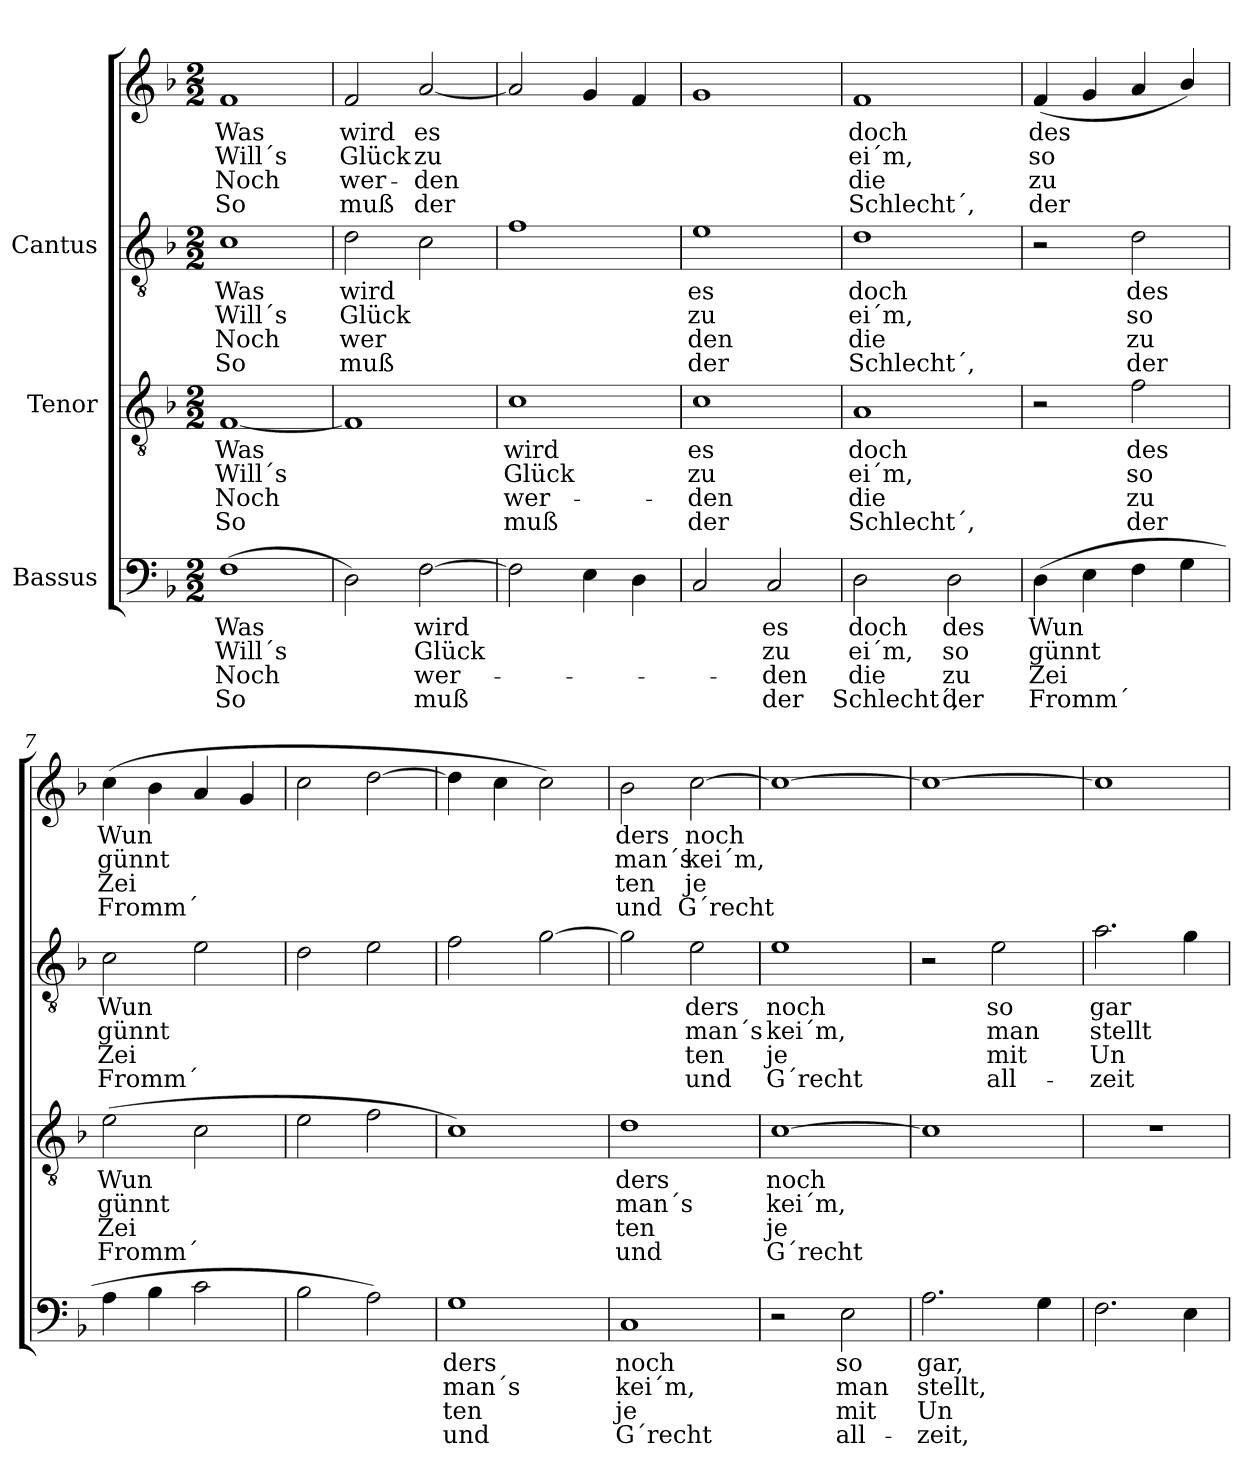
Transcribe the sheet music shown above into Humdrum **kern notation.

**kern	**text	**text	**text	**text	**kern	**text	**text	**text	**text	**kern	**text	**text	**text	**text	**kern	**text	**text	**text	**text
*part3	*part3	*part3	*part3	*part3	*part2	*part2	*part2	*part2	*part2	*part1	*part1	*part1	*part1	*part1	*part1	*part1	*part1	*part1	*part1
*staff4	*staff4	*staff4	*staff4	*staff4	*staff3	*staff3	*staff3	*staff3	*staff3	*staff2	*staff2	*staff2	*staff2	*staff2	*staff1	*staff1	*staff1	*staff1	*staff1
*I"Bassus	*	*	*	*	*I"Tenor	*	*	*	*	*I"Cantus	*	*	*	*	*	*	*	*	*
!!LO:PB:g=z
*stria5	*	*	*	*	*stria5	*	*	*	*	*stria5	*	*	*	*	*stria5	*	*	*	*
*clefF4	*	*	*	*	*clefGv2	*	*	*	*	*clefGv2	*	*	*	*	*clefG2	*	*	*	*
*k[b-]	*	*	*	*	*k[b-]	*	*	*	*	*k[b-]	*	*	*	*	*k[b-]	*	*	*	*
*F:	*	*	*	*	*F:	*	*	*	*	*F:	*	*	*	*	*F:	*	*	*	*
*M2/2	*	*	*	*	*M2/2	*	*	*	*	*M2/2	*	*	*	*	*M2/2	*	*	*	*
*MM192	*	*	*	*	*MM192	*	*	*	*	*MM192	*	*	*	*	*MM192	*	*	*	*
=1	=1	=1	=1	=1	=1	=1	=1	=1	=1	=1	=1	=1	=1	=1	=1	=1	=1	=1	=1
!	!LO:LY:b:cj	!LO:LY:b:cj	!LO:LY:b:cj	!LO:LY:b:cj	!	!LO:LY:b:cj	!LO:LY:b:cj	!LO:LY:b:cj	!LO:LY:b:cj	!	!LO:LY:b:cj	!LO:LY:b:cj	!LO:LY:b:cj	!LO:LY:b:cj	!	!LO:LY:b:cj	!LO:LY:b:cj	!LO:LY:b:cj	!LO:LY:b:cj
(>1F	Was	Will´s	Noch	So	[<1F	Was	Will´s	Noch	So	1c	Was	Will´s	Noch	So	1f	Was	Will´s	Noch	So
=2	=2	=2	=2	=2	=2	=2	=2	=2	=2	=2	=2	=2	=2	=2	=2	=2	=2	=2	=2
!	!LO:LY:b:cj	!LO:LY:b:cj	!LO:LY:b:cj	!LO:LY:b:cj	!	!	!	!	!	!	!LO:LY:b:cj	!LO:LY:b:cj	!LO:LY:b:cj	!LO:LY:b:cj	!	!LO:LY:b:cj	!LO:LY:b:cj	!LO:LY:b:cj	!LO:LY:b:cj
2D\)	.	.	.	.	1F]	.	.	.	.	2d\	wird	Glück	wer-	-muß	2f/	wird	Glück	wer-	-muß
!	!LO:LY:b:cj	!LO:LY:b:cj	!LO:LY:b:cj	!LO:LY:b:cj	!	!	!	!	!	!	!LO:LY:b:cj	!LO:LY:b:cj	!LO:LY:b:cj	!LO:LY:b:cj	!	!LO:LY:b:cj	!LO:LY:b:cj	!LO:LY:b:cj	!LO:LY:b:cj
[>2F\	wird	Glück	wer-	-muß	.	.	.	.	.	2c\	.	.	-	-	[<2a/	es	zu	den	der
=3	=3	=3	=3	=3	=3	=3	=3	=3	=3	=3	=3	=3	=3	=3	=3	=3	=3	=3	=3
!	!	!	!	!	!	!LO:LY:b:cj	!LO:LY:b:cj	!LO:LY:b:cj	!LO:LY:b:cj	!	!	!	!	!	!	!	!	!	!
2F\]	.	.	.	.	1c	wird	Glück	wer-	-muß	1f	.	.	.	.	2a/]	.	.	.	.
4E\	.	.	.	.	.	.	.	.	.	.	.	.	.	.	4g/	.	.	.	.
4D\	.	.	.	.	.	.	.	.	.	.	.	.	.	.	4f/	.	.	.	.
=4	=4	=4	=4	=4	=4	=4	=4	=4	=4	=4	=4	=4	=4	=4	=4	=4	=4	=4	=4
!	!LO:LY:b:cj	!LO:LY:b:cj	!LO:LY:b:cj	!LO:LY:b:cj	!	!LO:LY:b:cj	!LO:LY:b:cj	!LO:LY:b:cj	!LO:LY:b:cj	!	!LO:LY:b:cj	!LO:LY:b:cj	!LO:LY:b:cj	!LO:LY:b:cj	!	!	!	!	!
2C/	.	.	.	.	1c	es	zu	den	der	1e	es	zu	den	der	1g	.	.	.	.
!	!LO:LY:b:cj	!LO:LY:b:cj	!LO:LY:b:cj	!LO:LY:b:cj	!	!	!	!	!	!	!	!	!	!	!	!	!	!	!
2C/	es	zu	den	der	.	.	.	.	.	.	.	.	.	.	.	.	.	.	.
=5	=5	=5	=5	=5	=5	=5	=5	=5	=5	=5	=5	=5	=5	=5	=5	=5	=5	=5	=5
!	!LO:LY:b:cj	!LO:LY:b:cj	!LO:LY:b:cj	!LO:LY:b:cj	!	!LO:LY:b:cj	!LO:LY:b:cj	!LO:LY:b:cj	!LO:LY:b:cj	!	!LO:LY:b:cj	!LO:LY:b:cj	!LO:LY:b:cj	!LO:LY:b:cj	!	!LO:LY:b:cj	!LO:LY:b:cj	!LO:LY:b:cj	!LO:LY:b:cj
2D\	doch	ei´m,	die	Schlecht´,	1A	doch	ei´m,	die	Schlecht´,	1d	doch	ei´m,	die	Schlecht´,	1f	doch	ei´m,	die	Schlecht´,
!	!LO:LY:b:cj	!LO:LY:b:cj	!LO:LY:b:cj	!LO:LY:b:cj	!	!	!	!	!	!	!	!	!	!	!	!	!	!	!
2D\	des	so	zu	der	.	.	.	.	.	.	.	.	.	.	.	.	.	.	.
=6	=6	=6	=6	=6	=6	=6	=6	=6	=6	=6	=6	=6	=6	=6	=6	=6	=6	=6	=6
!	!LO:LY:b:cj	!LO:LY:b:cj	!LO:LY:b:cj	!LO:LY:b:cj	!	!	!	!	!	!	!	!	!	!	!	!LO:LY:b:cj	!LO:LY:b:cj	!LO:LY:b:cj	!LO:LY:b:cj
(>4D\	Wun-	-günnt	Zei-	-Fromm´	2r	.	.	.	.	2r	.	.	.	.	(<4f/	des	so	zu	der
!	!LO:LY:b:cj	!LO:LY:b:cj	!LO:LY:b:cj	!LO:LY:b:cj	!	!	!	!	!	!	!	!	!	!	!	!LO:LY:b:cj	!LO:LY:b:cj	!LO:LY:b:cj	!LO:LY:b:cj
4E\	-	-	-	-	.	.	.	.	.	.	.	.	.	.	4g/	.	.	.	.
!	!LO:LY:b:cj	!LO:LY:b:cj	!LO:LY:b:cj	!LO:LY:b:cj	!	!LO:LY:b:cj	!LO:LY:b:cj	!LO:LY:b:cj	!LO:LY:b:cj	!	!LO:LY:b:cj	!LO:LY:b:cj	!LO:LY:b:cj	!LO:LY:b:cj	!	!LO:LY:b:cj	!LO:LY:b:cj	!LO:LY:b:cj	!LO:LY:b:cj
4F\	-	-	-	-	2f\	des	so	zu	der	2d\	des	so	zu	der	4a/	.	.	.	.
!	!LO:LY:b:cj	!LO:LY:b:cj	!LO:LY:b:cj	!LO:LY:b:cj	!	!	!	!	!	!	!	!	!	!	!	!LO:LY:b:cj	!LO:LY:b:cj	!LO:LY:b:cj	!LO:LY:b:cj
4G\	-	-	-	-	.	.	.	.	.	.	.	.	.	.	4b-/)	.	.	.	.
!!LO:LB:g=z
=7	=7	=7	=7	=7	=7	=7	=7	=7	=7	=7	=7	=7	=7	=7	=7	=7	=7	=7	=7
!	!	!	!	!	!	!LO:LY:b:cj	!LO:LY:b:cj	!LO:LY:b:cj	!LO:LY:b:cj	!	!LO:LY:b:cj	!LO:LY:b:cj	!LO:LY:b:cj	!LO:LY:b:cj	!	!LO:LY:b:cj	!LO:LY:b:cj	!LO:LY:b:cj	!LO:LY:b:cj
4A\	.	.	.	.	(>2e\	Wun-	-günnt	Zei-	-Fromm´	2c\	Wun-	-günnt	Zei-	-Fromm´	(>4cc\	Wun-	-günnt	Zei-	-Fromm´
!	!	!	!	!	!	!	!	!	!	!	!	!	!	!	!	!LO:LY:b:cj	!LO:LY:b:cj	!LO:LY:b:cj	!LO:LY:b:cj
4B-\	.	.	.	.	.	.	.	.	.	.	.	.	.	.	4b-\	-	-	-	-
!	!	!	!	!	!	!LO:LY:b:cj	!LO:LY:b:cj	!LO:LY:b:cj	!LO:LY:b:cj	!	!LO:LY:b:cj	!LO:LY:b:cj	!LO:LY:b:cj	!LO:LY:b:cj	!	!LO:LY:b:cj	!LO:LY:b:cj	!LO:LY:b:cj	!LO:LY:b:cj
2c\	.	.	.	.	2c\	-	-	-	-	2e\	-	-	-	-	4a/	-	-	-	-
!	!	!	!	!	!	!	!	!	!	!	!	!	!	!	!	!LO:LY:b:cj	!LO:LY:b:cj	!LO:LY:b:cj	!LO:LY:b:cj
.	.	.	.	.	.	.	.	.	.	.	.	.	.	.	4g/	-	-	-	-
!!LO:PB:g=z
=8	=8	=8	=8	=8	=8	=8	=8	=8	=8	=8	=8	=8	=8	=8	=8	=8	=8	=8	=8
2B-\	.	.	.	.	2e\	.	.	.	.	2d\	.	.	.	.	2cc\	.	.	.	.
2A\)	.	.	.	.	2f\	.	.	.	.	2e\	.	.	.	.	[>2dd\	.	.	.	.
!!LO:LB:g=z
=9	=9	=9	=9	=9	=9	=9	=9	=9	=9	=9	=9	=9	=9	=9	=9	=9	=9	=9	=9
!	!LO:LY:b:cj	!LO:LY:b:cj	!LO:LY:b:cj	!LO:LY:b:cj	!	!	!	!	!	!	!	!	!	!	!	!	!	!	!
1G	ders	man´s	ten	und	1c)	.	.	.	.	2f\	.	.	.	.	4dd\]	.	.	.	.
.	.	.	.	.	.	.	.	.	.	.	.	.	.	.	4cc\	.	.	.	.
.	.	.	.	.	.	.	.	.	.	[>2g\	.	.	.	.	2cc\)	.	.	.	.
!!LO:PB:g=z
=10	=10	=10	=10	=10	=10	=10	=10	=10	=10	=10	=10	=10	=10	=10	=10	=10	=10	=10	=10
!	!LO:LY:b:cj	!LO:LY:b:cj	!LO:LY:b:cj	!LO:LY:b:cj	!	!LO:LY:b:cj	!LO:LY:b:cj	!LO:LY:b:cj	!LO:LY:b:cj	!	!LO:LY:b:cj	!LO:LY:b:cj	!LO:LY:b:cj	!LO:LY:b:cj	!	!LO:LY:b:cj	!LO:LY:b:cj	!LO:LY:b:cj	!LO:LY:b:cj
1C	noch	kei´m,	je	G´recht	1d	ders	man´s	ten	und	2g\]	.	.	.	.	2b-\	ders	man´s	ten	und
!	!	!	!	!	!	!	!	!	!	!	!LO:LY:b:cj	!LO:LY:b:cj	!LO:LY:b:cj	!LO:LY:b:cj	!	!LO:LY:b:cj	!LO:LY:b:cj	!LO:LY:b:cj	!LO:LY:b:cj
.	.	.	.	.	.	.	.	.	.	2e\	ders	man´s	ten	und	[>2cc\	noch	kei´m,	je	G´recht
!!LO:LB:g=z
=11	=11	=11	=11	=11	=11	=11	=11	=11	=11	=11	=11	=11	=11	=11	=11	=11	=11	=11	=11
!	!	!	!	!	!	!LO:LY:b:cj	!LO:LY:b:cj	!LO:LY:b:cj	!LO:LY:b:cj	!	!LO:LY:b:cj	!LO:LY:b:cj	!LO:LY:b:cj	!LO:LY:b:cj	!	!	!	!	!
2r	.	.	.	.	[>1c	noch	kei´m,	je	G´recht	1e	noch	kei´m,	je	G´recht	1cc_>	.	.	.	.
!	!LO:LY:b:cj	!LO:LY:b:cj	!LO:LY:b:cj	!LO:LY:b:cj	!	!	!	!	!	!	!	!	!	!	!	!	!	!	!
2E\	so	man	mit	all-	.	.	.	.	.	.	.	.	.	.	.	.	.	.	.
!!LO:PB:g=z
=12	=12	=12	=12	=12	=12	=12	=12	=12	=12	=12	=12	=12	=12	=12	=12	=12	=12	=12	=12
!	!LO:LY:b:cj	!LO:LY:b:cj	!LO:LY:b:cj	!LO:LY:b:cj	!	!	!	!	!	!	!	!	!	!	!	!	!	!	!
2.A\	-gar,	stellt,	Un-	-zeit,	1c]	.	.	.	.	2r	.	.	.	.	1cc_>	.	.	.	.
!	!	!	!	!	!	!	!	!	!	!	!LO:LY:b:cj	!LO:LY:b:cj	!LO:LY:b:cj	!LO:LY:b:cj	!	!	!	!	!
.	.	.	.	.	.	.	.	.	.	2e\	so	man	mit	all-	.	.	.	.	.
!	!LO:LY:b:cj	!LO:LY:b:cj	!LO:LY:b:cj	!LO:LY:b:cj	!	!	!	!	!	!	!	!	!	!	!	!	!	!	!
4G\	.	.	-	-	.	.	.	.	.	.	.	.	.	.	.	.	.	.	.
!!LO:LB:g=z
=13	=13	=13	=13	=13	=13	=13	=13	=13	=13	=13	=13	=13	=13	=13	=13	=13	=13	=13	=13
!	!	!	!	!	!	!	!	!	!	!	!LO:LY:b:cj	!LO:LY:b:cj	!LO:LY:b:cj	!LO:LY:b:cj	!	!	!	!	!
2.F\	.	.	.	.	1r	.	.	.	.	2.a\	-gar	stellt	Un-	-zeit	1cc]	.	.	.	.
!	!	!	!	!	!	!	!	!	!	!	!LO:LY:b:cj	!LO:LY:b:cj	!LO:LY:b:cj	!LO:LY:b:cj	!	!	!	!	!
4E\	.	.	.	.	.	.	.	.	.	4g\	.	.	-	-	.	.	.	.	.
=	=	=	=	=	=	=	=	=	=	=	=	=	=	=	=	=	=	=	=
*-	*-	*-	*-	*-	*-	*-	*-	*-	*-	*-	*-	*-	*-	*-	*-	*-	*-	*-	*-
